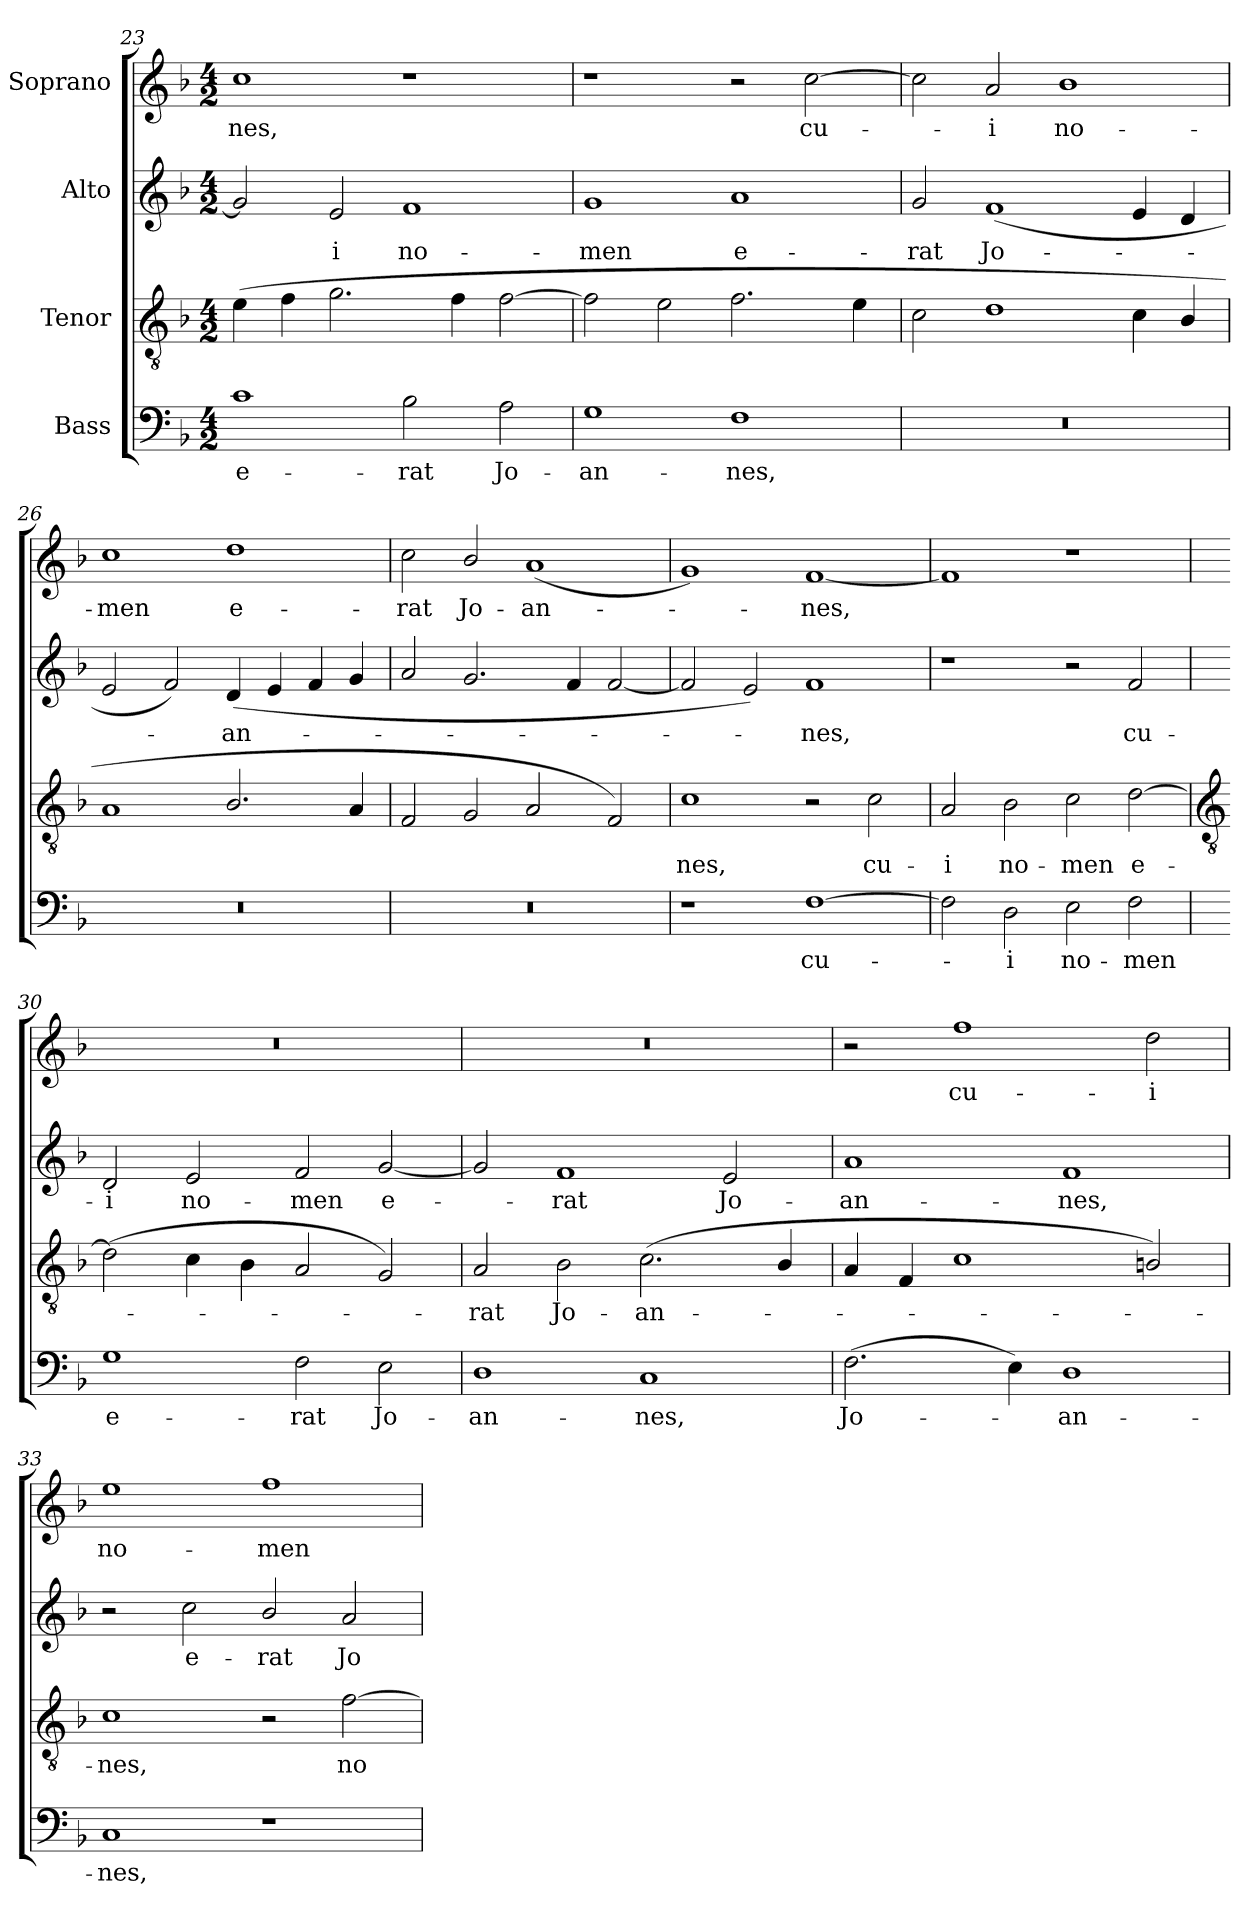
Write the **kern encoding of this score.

**kern	**text	**kern	**text	**kern	**text	**kern	**text
*part4	*part4	*part3	*part3	*part2	*part2	*part1	*part1
*staff4	*staff4	*staff3	*staff3	*staff2	*staff2	*staff1	*staff1
*I"Bass	*	*I"Tenor	*	*I"Alto	*	*I"Soprano	*
!!LO:LB:g=z
*clefF4	*	*clefGv2	*	*clefG2	*	*clefG2	*
*k[b-]	*	*k[b-]	*	*k[b-]	*	*k[b-]	*
*F:	*	*F:	*	*F:	*	*F:	*
*M4/2	*	*M4/2	*	*M4/2	*	*M4/2	*
=23	=23	=23	=23	=23	=23	=23	=23
!	!LO:LY:b	!	!	!	!	!	!LO:LY:b
1c	e-	(<4e	.	2g]	.	1cc	-nes,
.	.	4f	.	.	.	.	.
!	!	!	!	!	!LO:LY:b	!	!
.	.	2.g	.	2e	i	.	.
!	!LO:LY:b	!	!	!	!LO:LY:b	!	!
2B-	-rat	.	.	1f	no-	1r	.
.	.	4f	.	.	.	.	.
!	!LO:LY:b	!	!	!	!	!	!
2A	Jo-	[2f	.	.	.	.	.
=24	=24	=24	=24	=24	=24	=24	=24
!	!LO:LY:b	!	!	!	!LO:LY:b	!	!
1G	-an-	2f]	.	1g	-men	1r	.
.	.	2e	.	.	.	.	.
!	!LO:LY:b	!	!	!	!LO:LY:b	!	!
1F	-nes,	2.f	.	1a	e-	2r	.
!	!	!	!	!	!	!	!LO:LY:b
.	.	.	.	.	.	[2cc	cu-
.	.	4e	.	.	.	.	.
=25	=25	=25	=25	=25	=25	=25	=25
!	!	!	!	!	!LO:LY:b	!	!
0r	.	2c	.	2g	-rat	2cc]	.
!	!	!	!	!	!LO:LY:b	!	!LO:LY:b
.	.	1d	.	(<1f	Jo-	2a	i
!	!	!	!	!	!	!	!LO:LY:b
.	.	.	.	.	.	1b-	no-
.	.	4c	.	4e	.	.	.
.	.	4B-/	.	4d	.	.	.
=26	=26	=26	=26	=26	=26	=26	=26
!	!	!	!	!	!	!	!LO:LY:b
0r	.	1A	.	2e	.	1cc	-men
.	.	.	.	2f)	.	.	.
!	!	!	!	!	!LO:LY:b	!	!LO:LY:b
.	.	2.B-/	.	(<4d	an-	1dd	e-
.	.	.	.	4e	.	.	.
.	.	.	.	4f	.	.	.
.	.	4A	.	4g	.	.	.
=27	=27	=27	=27	=27	=27	=27	=27
!	!	!	!	!	!	!	!LO:LY:b
0r	.	2F	.	2a	.	2cc	-rat
!	!	!	!	!	!	!	!LO:LY:b
.	.	2G	.	2.g	.	2b-/	Jo-
!	!	!	!	!	!	!	!LO:LY:b
.	.	2A	.	.	.	(<1a	-an-
.	.	.	.	4f	.	.	.
.	.	2F)	.	[2f	.	.	.
=28	=28	=28	=28	=28	=28	=28	=28
!	!	!	!LO:LY:b	!	!	!	!
1r	.	1c	nes,	2f]	.	1g)	.
.	.	.	.	2e)	.	.	.
!	!LO:LY:b	!	!	!	!LO:LY:b	!	!LO:LY:b
[1F	cu-	2r	.	1f	nes,	[1f	nes,
!	!	!	!LO:LY:b	!	!	!	!
.	.	2c	cu-	.	.	.	.
=29	=29	=29	=29	=29	=29	=29	=29
!	!	!	!LO:LY:b	!	!	!	!
2F]	.	2A	-i	1r	.	1f]	.
!	!LO:LY:b	!	!LO:LY:b	!	!	!	!
2D	i	2B-	no-	.	.	.	.
!	!LO:LY:b	!	!LO:LY:b	!	!	!	!
2E	no-	2c	-men	2r	.	1r	.
!	!LO:LY:b	!	!LO:LY:b	!	!LO:LY:b	!	!
2F	-men	[2d	e-	2f	cu-	.	.
!!LO:LB:g=z
=30	=30	=30	=30	=30	=30	=30	=30
*	*	*clefGv2	*	*	*	*	*
!	!LO:LY:b	!	!	!	!LO:LY:b	!	!
1G	e-	(>2d]	.	2d	-i	0r	.
!	!	!	!	!	!LO:LY:b	!	!
.	.	4c	.	2e	no-	.	.
.	.	4B-	.	.	.	.	.
!	!LO:LY:b	!	!	!	!LO:LY:b	!	!
2F	-rat	2A	.	2f	-men	.	.
!	!LO:LY:b	!	!	!	!LO:LY:b	!	!
2E	Jo-	2G)	.	[2g	e-	.	.
=31	=31	=31	=31	=31	=31	=31	=31
!	!LO:LY:b	!	!LO:LY:b	!	!	!	!
1D	-an-	2A	rat	2g]	.	0r	.
!	!	!	!LO:LY:b	!	!LO:LY:b	!	!
.	.	2B-	Jo-	1f	rat	.	.
!	!LO:LY:b	!	!LO:LY:b	!	!	!	!
1C	-nes,	(<2.c	-an-	.	.	.	.
!	!	!	!	!	!LO:LY:b	!	!
.	.	.	.	2e	Jo-	.	.
.	.	4B-/	.	.	.	.	.
=32	=32	=32	=32	=32	=32	=32	=32
!	!LO:LY:b	!	!	!	!LO:LY:b	!	!
(>2.F	Jo-	4A	.	1a	-an-	2r	.
.	.	4F	.	.	.	.	.
!	!	!	!	!	!	!	!LO:LY:b
.	.	1c/	.	.	.	1ff	cu-
4E)	.	.	.	.	.	.	.
!	!LO:LY:b	!	!	!	!LO:LY:b	!	!
1D	an-	.	.	1f	-nes,	.	.
!	!	!	!	!	!	!	!LO:LY:b
.	.	2Bn/)	.	.	.	2dd	-i
=33	=33	=33	=33	=33	=33	=33	=33
!	!LO:LY:b	!	!LO:LY:b	!	!	!	!LO:LY:b
1C	-nes,	1c	nes,	2r	.	1ee	no-
!	!	!	!	!	!LO:LY:b	!	!
.	.	.	.	2cc	e-	.	.
!	!	!	!	!	!LO:LY:b	!	!LO:LY:b
1r	.	2r	.	2b-/	-rat	1ff	-men
!	!	!	!LO:LY:b	!	!LO:LY:b	!	!
.	.	[2f	no-	2a	Jo-	.	.
=	=	=	=	=	=	=	=
*-	*-	*-	*-	*-	*-	*-	*-
